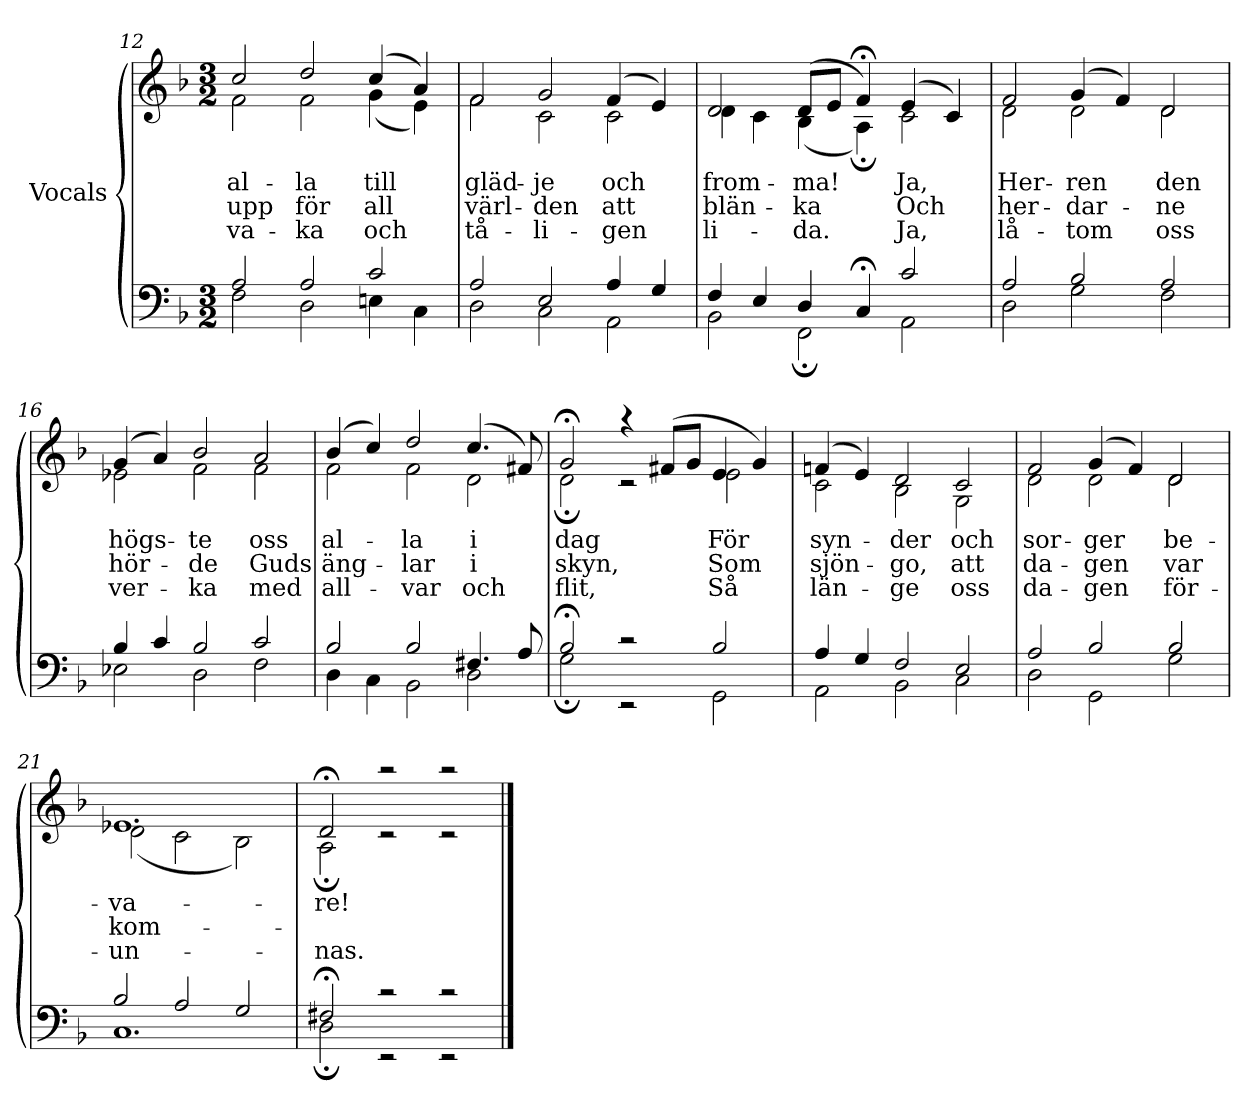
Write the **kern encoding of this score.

**kern	**kern	**text	**text	**text
*part1	*part1	*part1	*part1	*part1
*staff2	*staff1	*staff1	*staff1	*staff1
*I"Vocals	*	*	*	*
*clefF4	*clefG2	*	*	*
*k[b-]	*k[b-]	*	*	*
*d:	*d:	*	*	*
*M3/2	*M3/2	*	*	*
=12	=12	=12	=12	=12
*^	*^	*	*	*
!	!	!	!	!LO:LY:b	!LO:LY:b	!LO:LY:b
2A/	2F\	2cc/	2f\	al-	upp	va-
!	!	!	!	!LO:LY:b	!LO:LY:b	!LO:LY:b
2A/	2D\	2dd/	2f\	-la	för	-ka
!	!	!	!	!LO:LY:b	!LO:LY:b	!LO:LY:b
2c/	4Eni\	(>4cc/	(<4g\	till	all	och
.	4C\	4a/)	4e\)	.	.	.
=13	=13	=13	=13	=13	=13	=13
!	!	!	!	!LO:LY:b	!LO:LY:b	!LO:LY:b
2A/	2D\	2f/	2f\	gläd-	värl-	tå-
!	!	!	!	!LO:LY:b	!LO:LY:b	!LO:LY:b
2E/	2C\	2g/	2c\	-je	-den	-li-
!	!	!	!	!LO:LY:b	!LO:LY:b	!LO:LY:b
4A/	2AA\	(>4f/	2c\	och	att	-gen
4G/	.	4e/)	.	.	.	.
!!LO:LB:g=z	!!
=14	=14	=14	=14	=14	=14	=14
!	!	!	!	!LO:LY:b	!LO:LY:b	!LO:LY:b
4F/	2BB-\	2d/	4d\	from-	blän-	li-
4E/	.	.	4c\	.	.	.
!	!	!	!	!LO:LY:b	!LO:LY:b	!LO:LY:b
4D/	2FF;\	(>8d/L	(<4B-\	-ma!	-ka	-da.
.	.	8e/J	.	.	.	.
4C;</	.	4f;</)	4A;\)	.	.	.
!	!	!	!	!LO:LY:b	!LO:LY:b	!LO:LY:b
2c/	2AA\	(>4e/	2c\	Ja,	Och	Ja,
.	.	4c/)	.	.	.	.
=15	=15	=15	=15	=15	=15	=15
!	!	!	!	!LO:LY:b	!LO:LY:b	!LO:LY:b
2A/	2D\	2f/	2d\	Her-	her-	lå-
!	!	!	!	!LO:LY:b	!LO:LY:b	!LO:LY:b
2B-/	2G\	(>4g/	2d\	-ren	-dar-	-tom
.	.	4f/)	.	.	.	.
!	!	!	!	!LO:LY:b	!LO:LY:b	!LO:LY:b
2A/	2F\	2d/	2d\	den	-ne	oss
=16	=16	=16	=16	=16	=16	=16
!	!	!	!	!LO:LY:b	!LO:LY:b	!LO:LY:b
4B-/	2E-X\	(>4g/	2e-X\	högs-	hör-	ver-
4c/	.	4a/)	.	.	.	.
!	!	!	!	!LO:LY:b	!LO:LY:b	!LO:LY:b
2B-/	2D\	2b-/	2f\	-te	-de	-ka
!	!	!	!	!LO:LY:b	!LO:LY:b	!LO:LY:b
2c/	2F\	2a/	2f\	oss	Guds	med
=17	=17	=17	=17	=17	=17	=17
!	!	!	!	!LO:LY:b	!LO:LY:b	!LO:LY:b
2B-/	4D\	(>4b-/	2f\	al-	äng-	all-
.	4C\	4cc/)	.	.	.	.
!	!	!	!	!LO:LY:b	!LO:LY:b	!LO:LY:b
2B-/	2BB-\	2dd/	2f\	-la	-lar	-var
!	!	!	!	!LO:LY:b	!LO:LY:b	!LO:LY:b
4.F#X/	2D\	(>4.cc/	2d\	i	i	och
8A/	.	8f#X/)	.	.	.	.
!!LO:LB:g=z	!!
=18	=18	=18	=18	=18	=18	=18
!	!	!	!	!LO:LY:b	!LO:LY:b	!LO:LY:b
2B-;</	2G;\	2g;</	2d;\	dag	skyn,	flit,
2rc	2rEE	4raa	2rc	.	.	.
.	.	(>8f#X/L	.	.	.	.
.	.	8g/J	.	.	.	.
!	!	!	!	!LO:LY:b	!LO:LY:b	!LO:LY:b
2B-/	2GG\	4e/	2e\	För	Som	Så
.	.	4g/)	.	.	.	.
=19	=19	=19	=19	=19	=19	=19
!	!	!	!	!LO:LY:b	!LO:LY:b	!LO:LY:b
4A/	2AA\	(>4fni/	2c\	syn-	sjön-	län-
4G/	.	4e/)	.	.	.	.
!	!	!	!	!LO:LY:b	!LO:LY:b	!LO:LY:b
2F/	2BB-\	2d/	2B-\	-der	-go,	-ge
!	!	!	!	!LO:LY:b	!LO:LY:b	!LO:LY:b
2E/	2C\	2c/	2G\	och	att	oss
=20	=20	=20	=20	=20	=20	=20
!	!	!	!	!LO:LY:b	!LO:LY:b	!LO:LY:b
2A/	2D\	2f/	2d\	sor-	da-	da-
!	!	!	!	!LO:LY:b	!LO:LY:b	!LO:LY:b
2B-/	2GG\	(>4g/	2d\	-ger	-gen	-gen
.	.	4f/)	.	.	.	.
!	!	!	!	!LO:LY:b	!LO:LY:b	!LO:LY:b
2B-/	2G\	2d/	2d\	be-	var	för-
=21	=21	=21	=21	=21	=21	=21
!	!	!	!	!LO:LY:b	!LO:LY:b	!LO:LY:b
2B-/	1.C	1.e-X	(<2d\	-va-	kom-	-un-
2A/	.	.	2c\	.	.	.
2G/	.	.	2B-\)	.	.	.
=22	=22	=22	=22	=22	=22	=22
!	!	!	!	!LO:LY:b	!	!LO:LY:b
2F#X;</	2D;\	2d;</	2A;\	-re!	.	-nas.
2rc	2rEE	2raa	2rc	.	.	.
2rc	2rEE	2raa	2rc	.	.	.
*v	*v	*	*	*	*	*
*	*v	*v	*	*	*
==	==	==	==	==
*-	*-	*-	*-	*-
